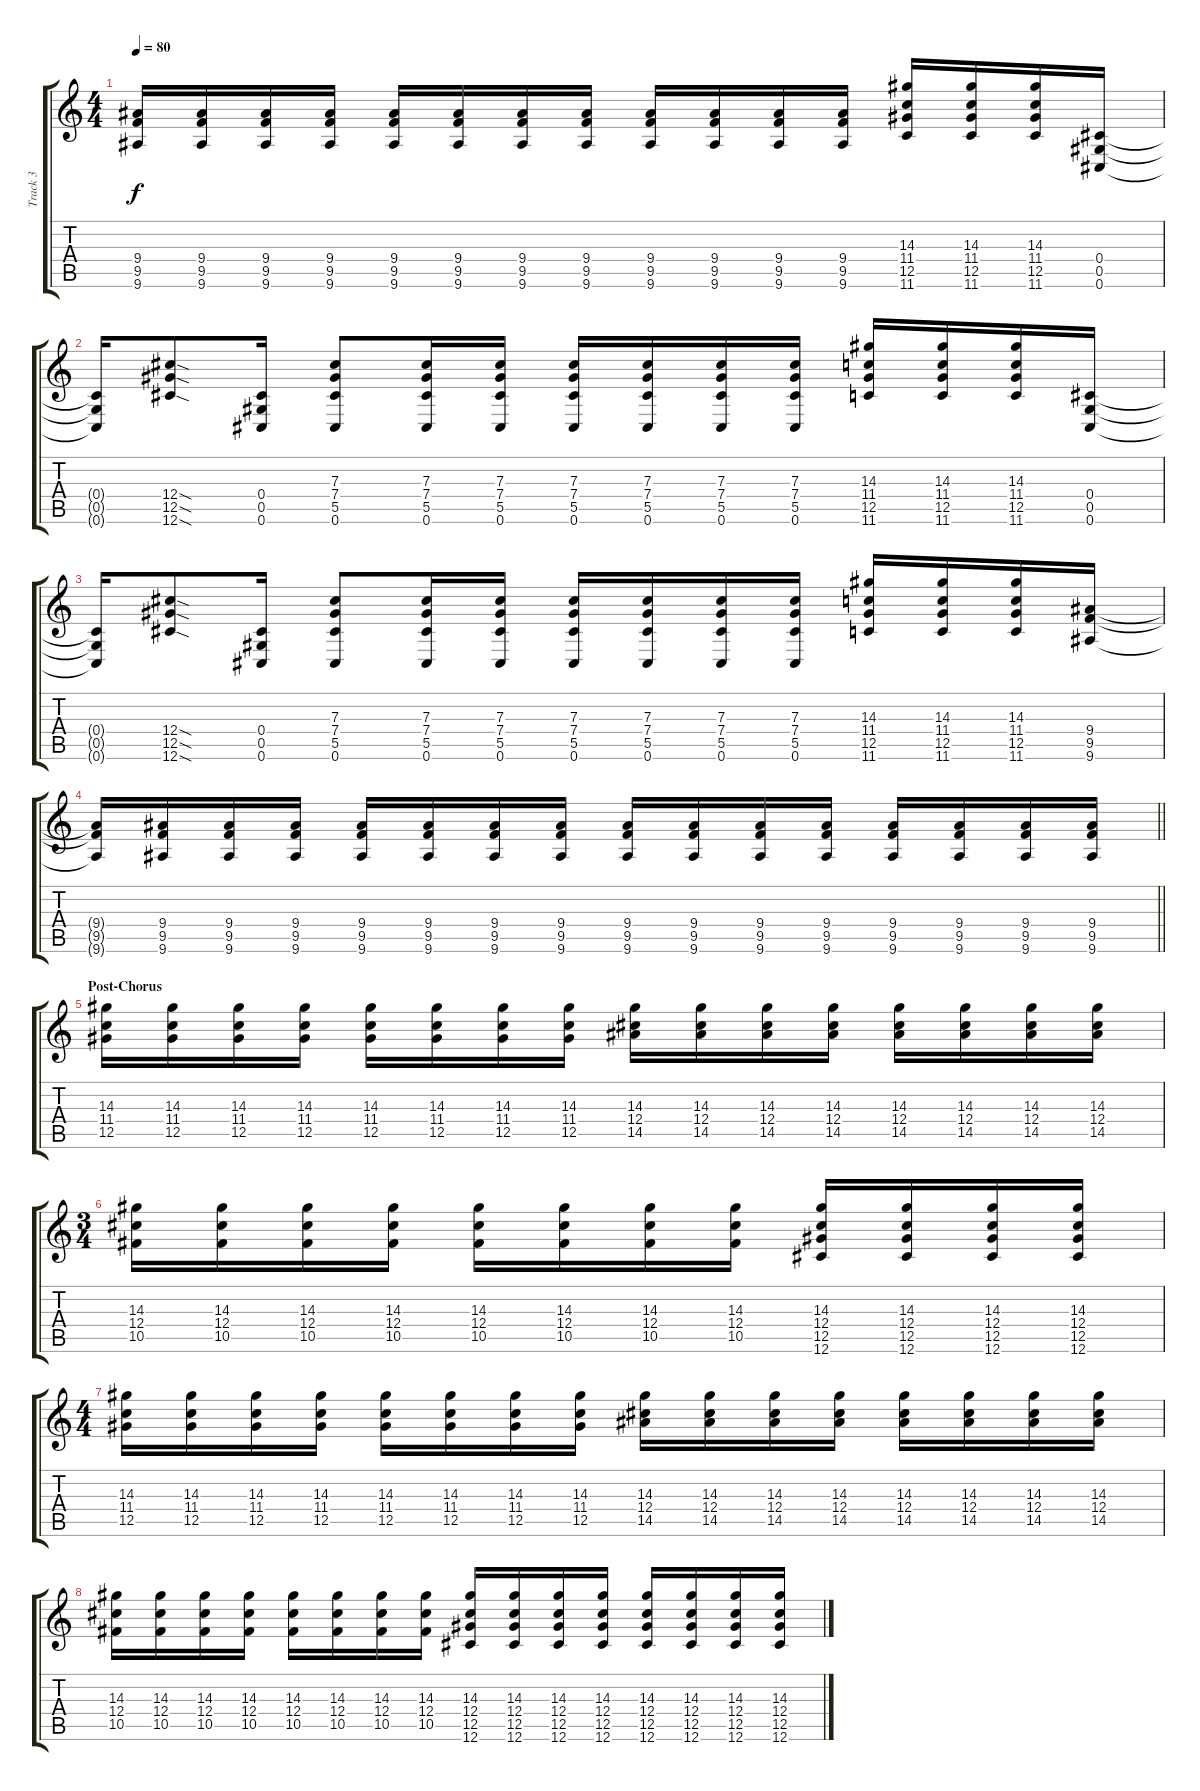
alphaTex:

\track ("Track 3" "Track 3") {instrument overdrivenguitar}
\staff {score tabs}
\tuning (Eb4 Bb3 Gb3 Db3 Ab2 Db2) {hide}
\ts (4 4)
\tempo 80
\clef g2
\ks c
(9.4{t} 9.5{t} 9.6{t}).16{dy f} (9.4 9.5 9.6).16 (9.4 9.5 9.6).16 (9.4 9.5 9.6).16 (9.4 9.5 9.6).16 (9.4 9.5 9.6).16 (9.4 9.5 9.6).16 (9.4 9.5 9.6).16 (9.4 9.5 9.6).16 (9.4 9.5 9.6).16 (9.4 9.5 9.6).16 (9.4 9.5 9.6).16 (14.3 11.4 12.5 11.6).16 (14.3 11.4 12.5 11.6).16 (14.3 11.4 12.5 11.6).16 (0.4 0.5 0.6).16 |
(0.4{t} 0.5{t} 0.6{t}).16 (12.4{sod} 12.5{sod} 12.6{sod}).8 (0.4 0.5 0.6).16 (7.3 7.4 5.5 0.6).8 (7.3 7.4 5.5 0.6).16 (7.3 7.4 5.5 0.6).16 (7.3 7.4 5.5 0.6).16 (7.3 7.4 5.5 0.6).16 (7.3 7.4 5.5 0.6).16 (7.3 7.4 5.5 0.6).16 (14.3 11.4 12.5 11.6).16 (14.3 11.4 12.5 11.6).16 (14.3 11.4 12.5 11.6).16 (0.4 0.5 0.6).16 |
(0.4{t} 0.5{t} 0.6{t}).16 (12.4{sod} 12.5{sod} 12.6{sod}).8 (0.4 0.5 0.6).16 (7.3 7.4 5.5 0.6).8 (7.3 7.4 5.5 0.6).16 (7.3 7.4 5.5 0.6).16 (7.3 7.4 5.5 0.6).16 (7.3 7.4 5.5 0.6).16 (7.3 7.4 5.5 0.6).16 (7.3 7.4 5.5 0.6).16 (14.3 11.4 12.5 11.6).16 (14.3 11.4 12.5 11.6).16 (14.3 11.4 12.5 11.6).16 (9.4 9.5 9.6).16 |
\barLineRight lightlight
(9.4{t} 9.5{t} 9.6{t}).16 (9.4 9.5 9.6).16 (9.4 9.5 9.6).16 (9.4 9.5 9.6).16 (9.4 9.5 9.6).16 (9.4 9.5 9.6).16 (9.4 9.5 9.6).16 (9.4 9.5 9.6).16 (9.4 9.5 9.6).16 (9.4 9.5 9.6).16 (9.4 9.5 9.6).16 (9.4 9.5 9.6).16 (9.4 9.5 9.6).16 (9.4 9.5 9.6).16 (9.4 9.5 9.6).16 (9.4 9.5 9.6).16 |
\section ("" "Post-Chorus")
(14.3 11.4 12.5).16 (14.3 11.4 12.5).16 (14.3 11.4 12.5).16 (14.3 11.4 12.5).16 (14.3 11.4 12.5).16 (14.3 11.4 12.5).16 (14.3 11.4 12.5).16 (14.3 11.4 12.5).16 (14.3 12.4 14.5).16 (14.3 12.4 14.5).16 (14.3 12.4 14.5).16 (14.3 12.4 14.5).16 (14.3 12.4 14.5).16 (14.3 12.4 14.5).16 (14.3 12.4 14.5).16 (14.3 12.4 14.5).16 |
\ts (3 4)
(14.3 12.4 10.5).16 (14.3 12.4 10.5).16 (14.3 12.4 10.5).16 (14.3 12.4 10.5).16 (14.3 12.4 10.5).16 (14.3 12.4 10.5).16 (14.3 12.4 10.5).16 (14.3 12.4 10.5).16 (14.3 12.4 12.5 12.6).16 (14.3 12.4 12.5 12.6).16 (14.3 12.4 12.5 12.6).16 (14.3 12.4 12.5 12.6).16 |
\ts (4 4)
(14.3 11.4 12.5).16 (14.3 11.4 12.5).16 (14.3 11.4 12.5).16 (14.3 11.4 12.5).16 (14.3 11.4 12.5).16 (14.3 11.4 12.5).16 (14.3 11.4 12.5).16 (14.3 11.4 12.5).16 (14.3 12.4 14.5).16 (14.3 12.4 14.5).16 (14.3 12.4 14.5).16 (14.3 12.4 14.5).16 (14.3 12.4 14.5).16 (14.3 12.4 14.5).16 (14.3 12.4 14.5).16 (14.3 12.4 14.5).16 |
(14.3 12.4 10.5).16 (14.3 12.4 10.5).16 (14.3 12.4 10.5).16 (14.3 12.4 10.5).16 (14.3 12.4 10.5).16 (14.3 12.4 10.5).16 (14.3 12.4 10.5).16 (14.3 12.4 10.5).16 (14.3 12.4 12.5 12.6).16 (14.3 12.4 12.5 12.6).16 (14.3 12.4 12.5 12.6).16 (14.3 12.4 12.5 12.6).16 (14.3 12.4 12.5 12.6).16 (14.3 12.4 12.5 12.6).16 (14.3 12.4 12.5 12.6).16 (14.3 12.4 12.5 12.6).16
